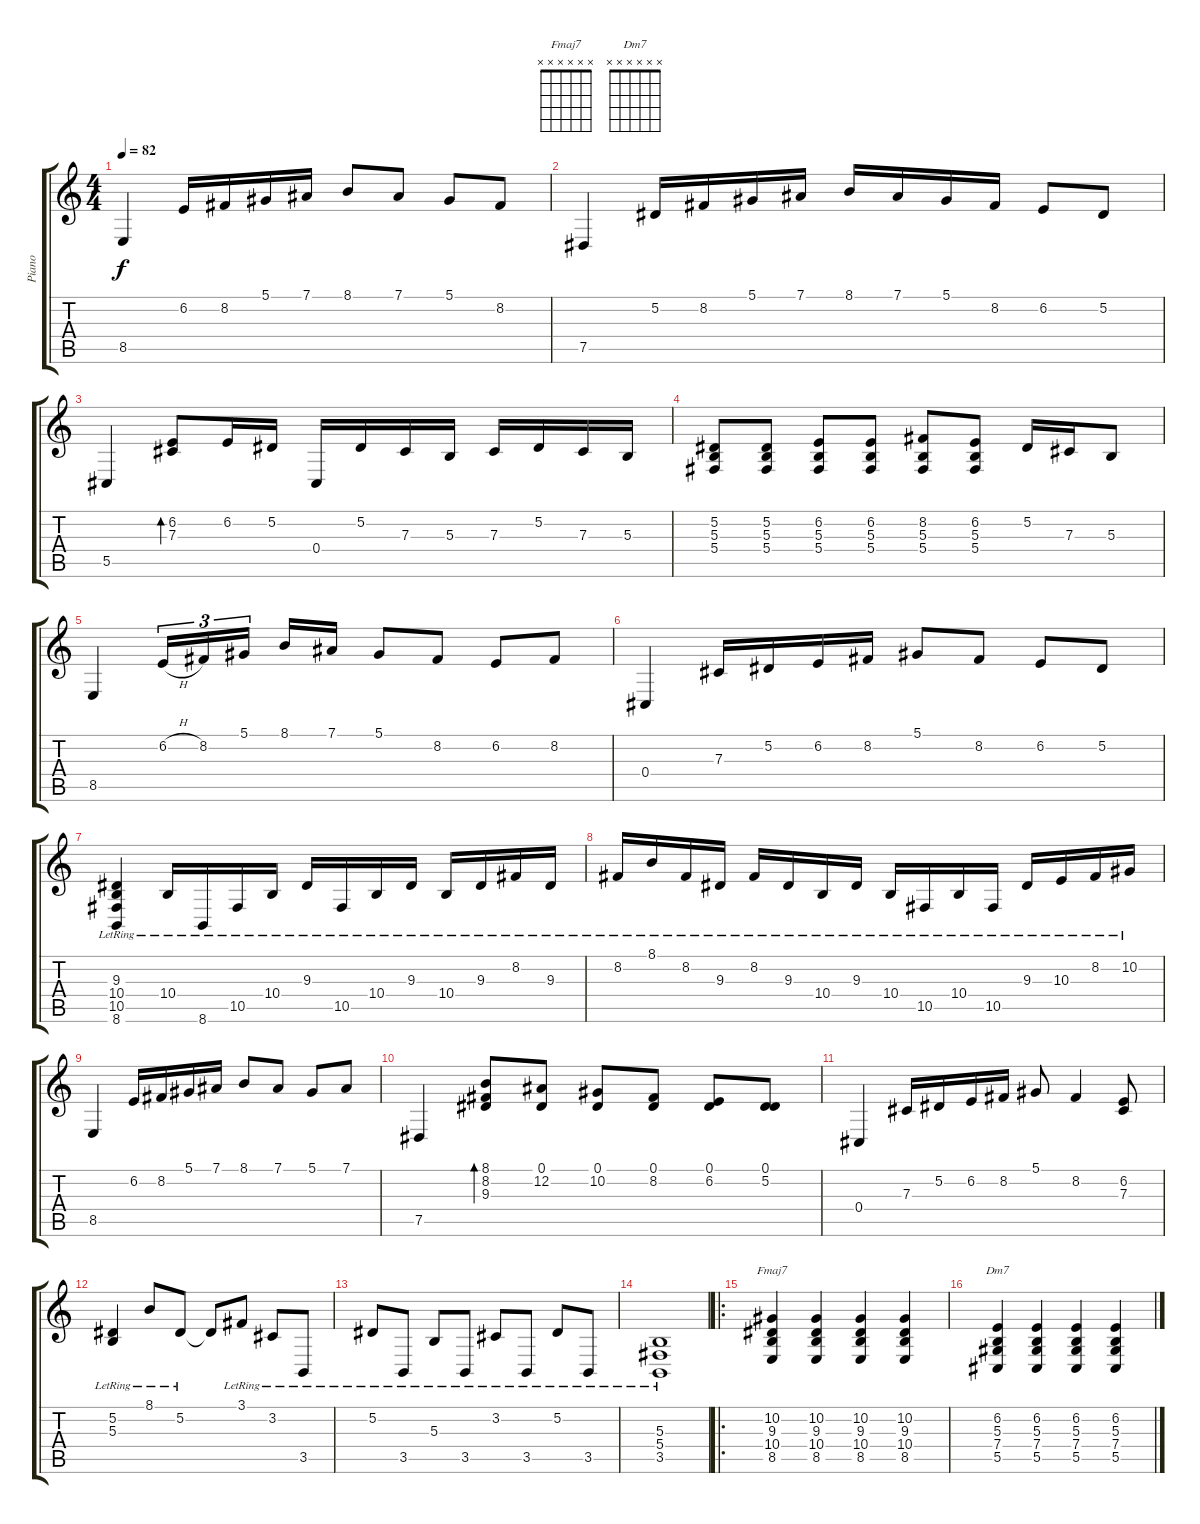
\track ("Piano" "Piano") {instrument acousticgrandpiano}
\staff {score tabs}
\tuning (Eb4 Bb3 Gb3 Db3 Ab2 Eb2) {hide}
\chord ("Fmaj7" x x x x x x) {firstfret 0}
\chord ("Dm7" x x x x x x) {firstfret 0}
\ts (4 4)
\tempo 82
\clef g2
\ks c
8.5.4{dy f instrument acousticgrandpiano} 6.2.16 8.2.16 5.1.16 7.1.16 8.1.8 7.1.8 5.1.8 8.2.8 |
7.5.4 5.2.16 8.2.16 5.1.16 7.1.16 8.1.16 7.1.16 5.1.16 8.2.16 6.2.8 5.2.8 |
5.5.4 (6.2 7.3).8{bd 480} 6.2.16 5.2.16 0.4.16 5.2.16 7.3.16 5.3.16 7.3.16 5.2.16 7.3.16 5.3.16 |
(5.2 5.3 5.4).8 (5.2 5.3 5.4).8 (6.2 5.3 5.4).8 (6.2 5.3 5.4).8 (8.2 5.3 5.4).8 (6.2 5.3 5.4).8 5.2.16 7.3.16 5.3.8 |
8.5.4 6.2{h}.16{tu (3 2)} 8.2.16{tu (3 2)} 5.1.16{tu (3 2)} 8.1.16 7.1.16 5.1.8 8.2.8 6.2.8 8.2.8 |
0.4.4 7.3.16 5.2.16 6.2.16 8.2.16 5.1.8 8.2.8 6.2.8 5.2.8 |
(9.3{lr} 10.4{lr} 10.5{lr} 8.6{lr}).4 10.4{lr}.16 8.6{lr}.16 10.5{lr}.16 10.4{lr}.16 9.3{lr}.16 10.5{lr}.16 10.4{lr}.16 9.3{lr}.16 10.4{lr}.16 9.3{lr}.16 8.2{lr}.16 9.3{lr}.16 |
8.2{lr}.16 8.1{lr}.16 8.2{lr}.16 9.3{lr}.16 8.2{lr}.16 9.3{lr}.16 10.4{lr}.16 9.3{lr}.16 10.4{lr}.16 10.5{lr}.16 10.4{lr}.16 10.5{lr}.16 9.3{lr}.16 10.3{lr}.16 8.2{lr}.16 10.2{lr}.16 |
8.5.4 6.2.16 8.2.16 5.1.16 7.1.16 8.1.8 7.1.8 5.1.8 7.1.8 |
7.5.4 (8.1 8.2 9.3).8{bd 480} (0.1 12.2).8 (0.1 10.2).8 (0.1 8.2).8 (0.1 6.2).8 (0.1 5.2).8 |
0.4.4 7.3.16 5.2.16 6.2.16 8.2.16 5.1.8 8.2.4 (6.2 7.3).8 |
(5.2{lr} 5.3{lr}).4 8.1{lr}.8 5.2{lr}.8 5.2{t}.8 3.1{lr}.8 3.2{lr}.8 3.5{lr}.8 |
5.2{lr}.8 3.5{lr}.8 5.3{lr}.8 3.5{lr}.8 3.2{lr}.8 3.5{lr}.8 5.2{lr}.8 3.5{lr}.8 |
(5.3{lr} 5.4{lr} 3.5{lr}).1 |
\ro
(10.2 9.3 10.4 8.5).4{ch "Fmaj7"} (10.2 9.3 10.4 8.5).4 (10.2 9.3 10.4 8.5).4 (10.2 9.3 10.4 8.5).4 |
(6.2 5.3 7.4 5.5).4{ch "Dm7"} (6.2 5.3 7.4 5.5).4 (6.2 5.3 7.4 5.5).4 (6.2 5.3 7.4 5.5).4
